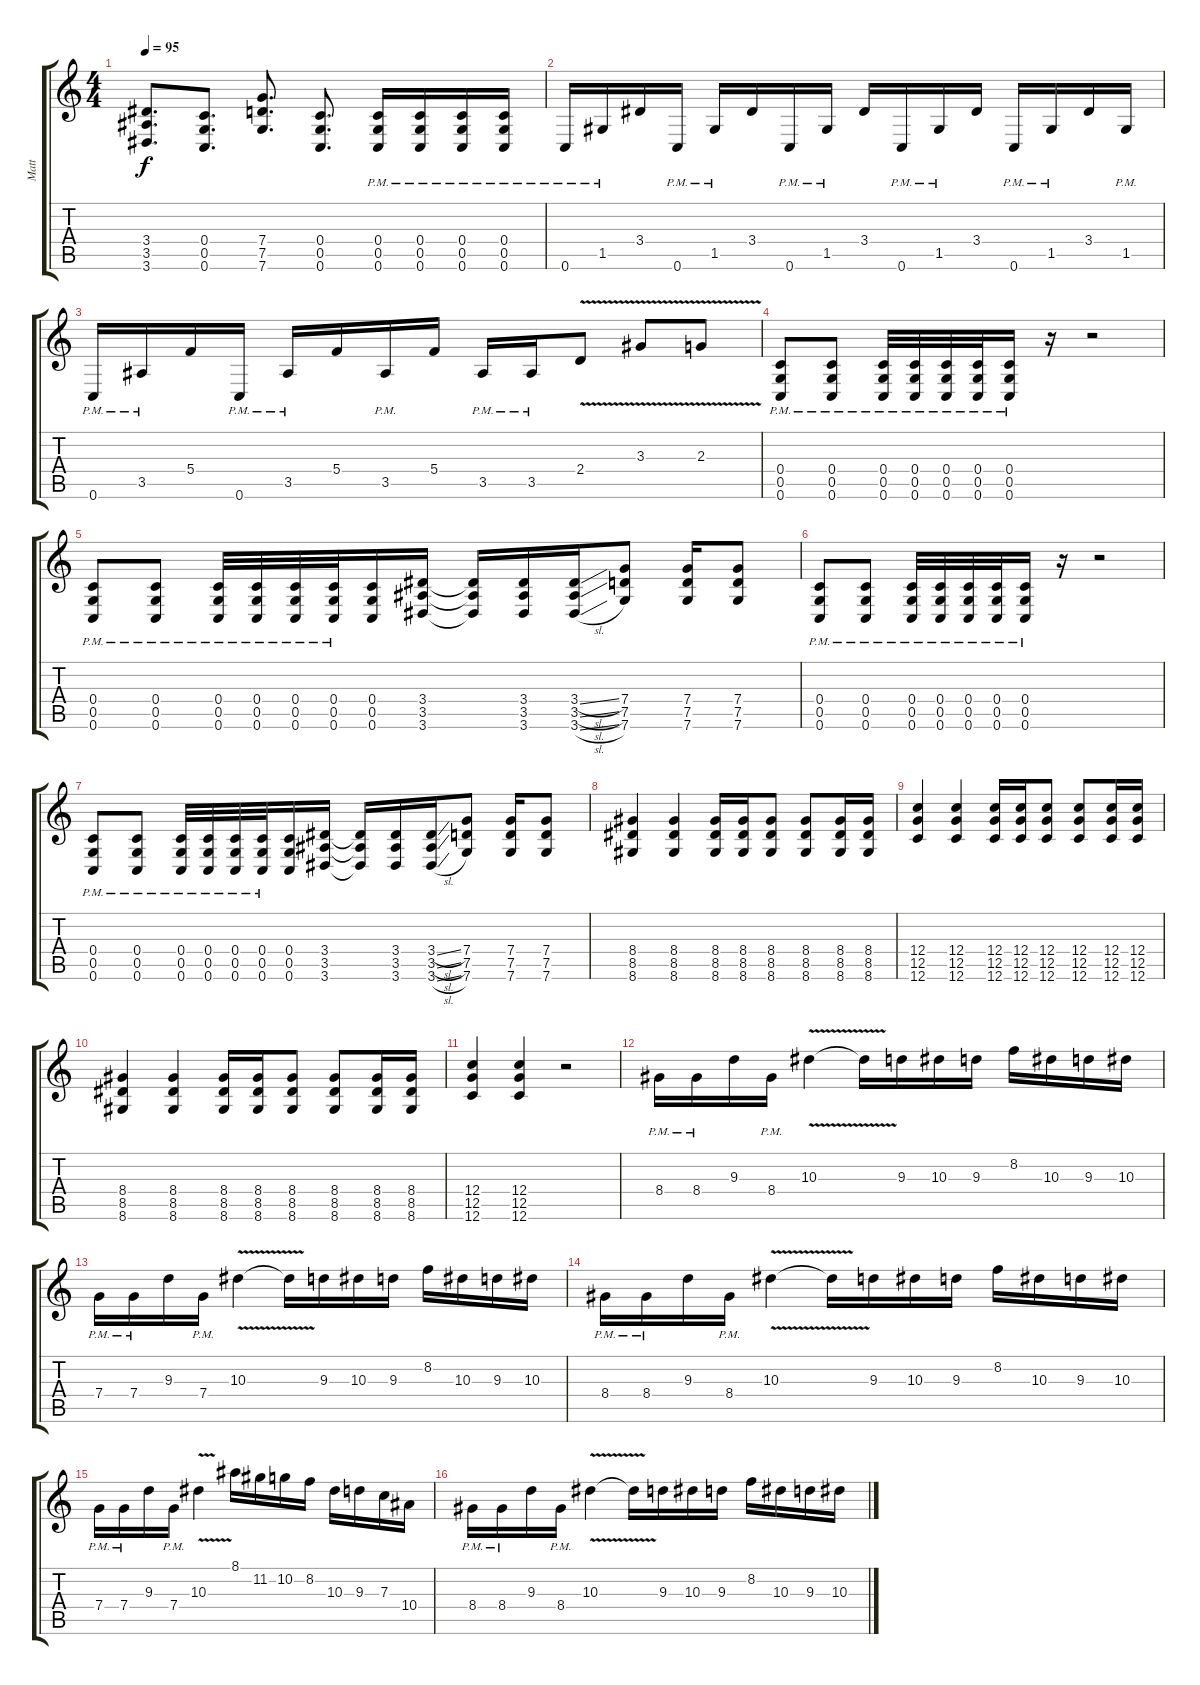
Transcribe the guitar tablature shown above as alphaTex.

\track ("Matt" "Matt") {instrument distortionguitar}
\staff {score tabs}
\tuning (D4 A3 F3 C3 G2 C2) {hide}
\ts (4 4)
\tempo 95
\clef g2
\ks c
(3.4 3.5 3.6).8{d dy f} (0.4 0.5 0.6).8{d} (7.4 7.5 7.6).8{d} (0.4 0.5 0.6).8{d} (0.4{pm} 0.5{pm} 0.6{pm}).16 (0.4{pm} 0.5{pm} 0.6{pm}).16 (0.4{pm} 0.5{pm} 0.6{pm}).16 (0.4{pm} 0.5{pm} 0.6{pm}).16 |
0.6{pm}.16 1.5{pm}.16 3.4.16 0.6{pm}.16 1.5{pm}.16 3.4.16 0.6{pm}.16 1.5{pm}.16 3.4.16 0.6{pm}.16 1.5{pm}.16 3.4.16 0.6{pm}.16 1.5{pm}.16 3.4.16 1.5{pm}.16 |
0.6{pm}.16 3.5{pm}.16 5.4.16 0.6{pm}.16 3.5{pm}.16 5.4.16 3.5{pm}.16 5.4.16 3.5{pm}.16 3.5{pm}.16 2.4{v}.8 3.3{v}.8 2.3{v}.8 |
(0.4{pm} 0.5{pm} 0.6{pm}).8{balance 8} (0.4{pm} 0.5{pm} 0.6{pm}).8 (0.4{pm} 0.5{pm} 0.6{pm}).32 (0.4{pm} 0.5{pm} 0.6{pm}).32 (0.4{pm} 0.5{pm} 0.6{pm}).32 (0.4{pm} 0.5{pm} 0.6{pm}).32 (0.4{pm} 0.5{pm} 0.6{pm}).16 r.16 r.2 |
(0.4{pm} 0.5{pm} 0.6{pm}).8 (0.4{pm} 0.5{pm} 0.6{pm}).8 (0.4{pm} 0.5{pm} 0.6{pm}).32 (0.4{pm} 0.5{pm} 0.6{pm}).32 (0.4{pm} 0.5{pm} 0.6{pm}).32 (0.4{pm} 0.5{pm} 0.6{pm}).32 (0.4 0.5 0.6).16 (3.4 3.5 3.6).16 (3.4{t} 3.5{t} 3.6{t}).16 (3.4 3.5 3.6).16 (3.4{sl} 3.5{sl} 3.6{sl}).16 (7.4 7.5 7.6).8 (7.4 7.5 7.6).16 (7.4 7.5 7.6).8 |
(0.4{pm} 0.5{pm} 0.6{pm}).8 (0.4{pm} 0.5{pm} 0.6{pm}).8 (0.4{pm} 0.5{pm} 0.6{pm}).32 (0.4{pm} 0.5{pm} 0.6{pm}).32 (0.4{pm} 0.5{pm} 0.6{pm}).32 (0.4{pm} 0.5{pm} 0.6{pm}).32 (0.4{pm} 0.5{pm} 0.6{pm}).16 r.16 r.2 |
(0.4{pm} 0.5{pm} 0.6{pm}).8 (0.4{pm} 0.5{pm} 0.6{pm}).8 (0.4{pm} 0.5{pm} 0.6{pm}).32 (0.4{pm} 0.5{pm} 0.6{pm}).32 (0.4{pm} 0.5{pm} 0.6{pm}).32 (0.4{pm} 0.5{pm} 0.6{pm}).32 (0.4 0.5 0.6).16 (3.4 3.5 3.6).16 (3.4{t} 3.5{t} 3.6{t}).16 (3.4 3.5 3.6).16 (3.4{sl} 3.5{sl} 3.6{sl}).16 (7.4 7.5 7.6).8 (7.4 7.5 7.6).16 (7.4 7.5 7.6).8 |
(8.4 8.5 8.6).4{volume 12} (8.4 8.5 8.6).4 (8.4 8.5 8.6).16 (8.4 8.5 8.6).16 (8.4 8.5 8.6).8 (8.4 8.5 8.6).8 (8.4 8.5 8.6).16 (8.4 8.5 8.6).16 |
(12.4 12.5 12.6).4 (12.4 12.5 12.6).4 (12.4 12.5 12.6).16 (12.4 12.5 12.6).16 (12.4 12.5 12.6).8 (12.4 12.5 12.6).8 (12.4 12.5 12.6).16 (12.4 12.5 12.6).16 |
(8.4 8.5 8.6).4 (8.4 8.5 8.6).4 (8.4 8.5 8.6).16 (8.4 8.5 8.6).16 (8.4 8.5 8.6).8 (8.4 8.5 8.6).8 (8.4 8.5 8.6).16 (8.4 8.5 8.6).16 |
(12.4 12.5 12.6).4 (12.4 12.5 12.6).4 r.2 |
8.4{pm}.16 8.4{pm}.16 9.3.16 8.4{pm}.16 10.3{v}.4 10.3{t}.16 9.3.16 10.3.16 9.3.16 8.2.16 10.3.16 9.3.16 10.3.16 |
7.4{pm}.16 7.4{pm}.16 9.3.16 7.4{pm}.16 10.3{v}.4 10.3{t}.16 9.3.16 10.3.16 9.3.16 8.2.16 10.3.16 9.3.16 10.3.16 |
8.4{pm}.16 8.4{pm}.16 9.3.16 8.4{pm}.16 10.3{v}.4 10.3{t}.16 9.3.16 10.3.16 9.3.16 8.2.16 10.3.16 9.3.16 10.3.16 |
7.4{pm}.16 7.4{pm}.16 9.3.16 7.4{pm}.16 10.3{v}.4 8.1.16 11.2.16 10.2.16 8.2.16 10.3.16 9.3.16 7.3.16 10.4.16 |
8.4{pm}.16 8.4{pm}.16 9.3.16 8.4{pm}.16 10.3{v}.4 10.3{t}.16 9.3.16 10.3.16 9.3.16 8.2.16 10.3.16 9.3.16 10.3.16
